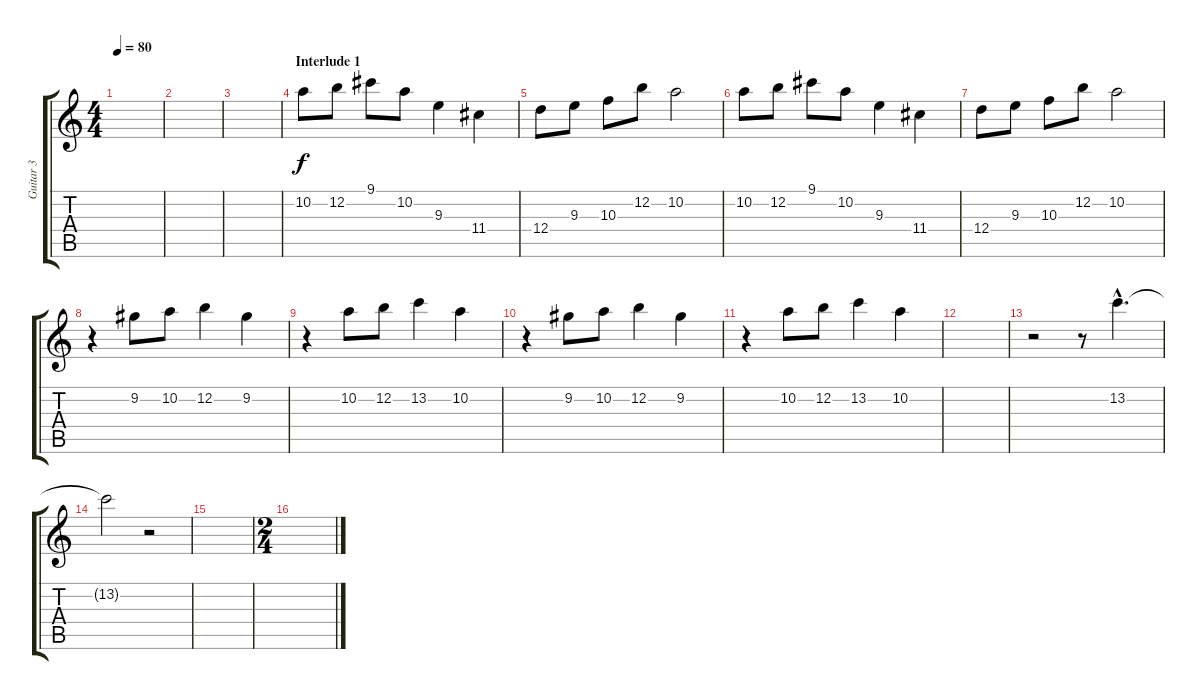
\track ("Guitar 3" "Guitar 3") {instrument acousticguitarnylon}
\staff {score tabs}
\tuning (E4 B3 G3 D3 A2 E2) {hide}
\ts (4 4)
\tempo 80
\clef g2
\ks c
|
|
|
\section ("" "Interlude 1")
10.2.8{dy f} 12.2.8 9.1.8 10.2.8 9.3.4 11.4.4 |
12.4.8 9.3.8 10.3.8 12.2.8 10.2.2 |
10.2.8 12.2.8 9.1.8 10.2.8 9.3.4 11.4.4 |
12.4.8 9.3.8 10.3.8 12.2.8 10.2.2 |
r.4 9.2.8 10.2.8 12.2.4 9.2.4 |
r.4 10.2.8 12.2.8 13.2.4 10.2.4 |
r.4 9.2.8 10.2.8 12.2.4 9.2.4 |
r.4 10.2.8 12.2.8 13.2.4 10.2.4 |
|
r.2 r.8 13.2{hac}.4{d} |
13.2{t}.2 r.2 |
|
\ts (2 4)
